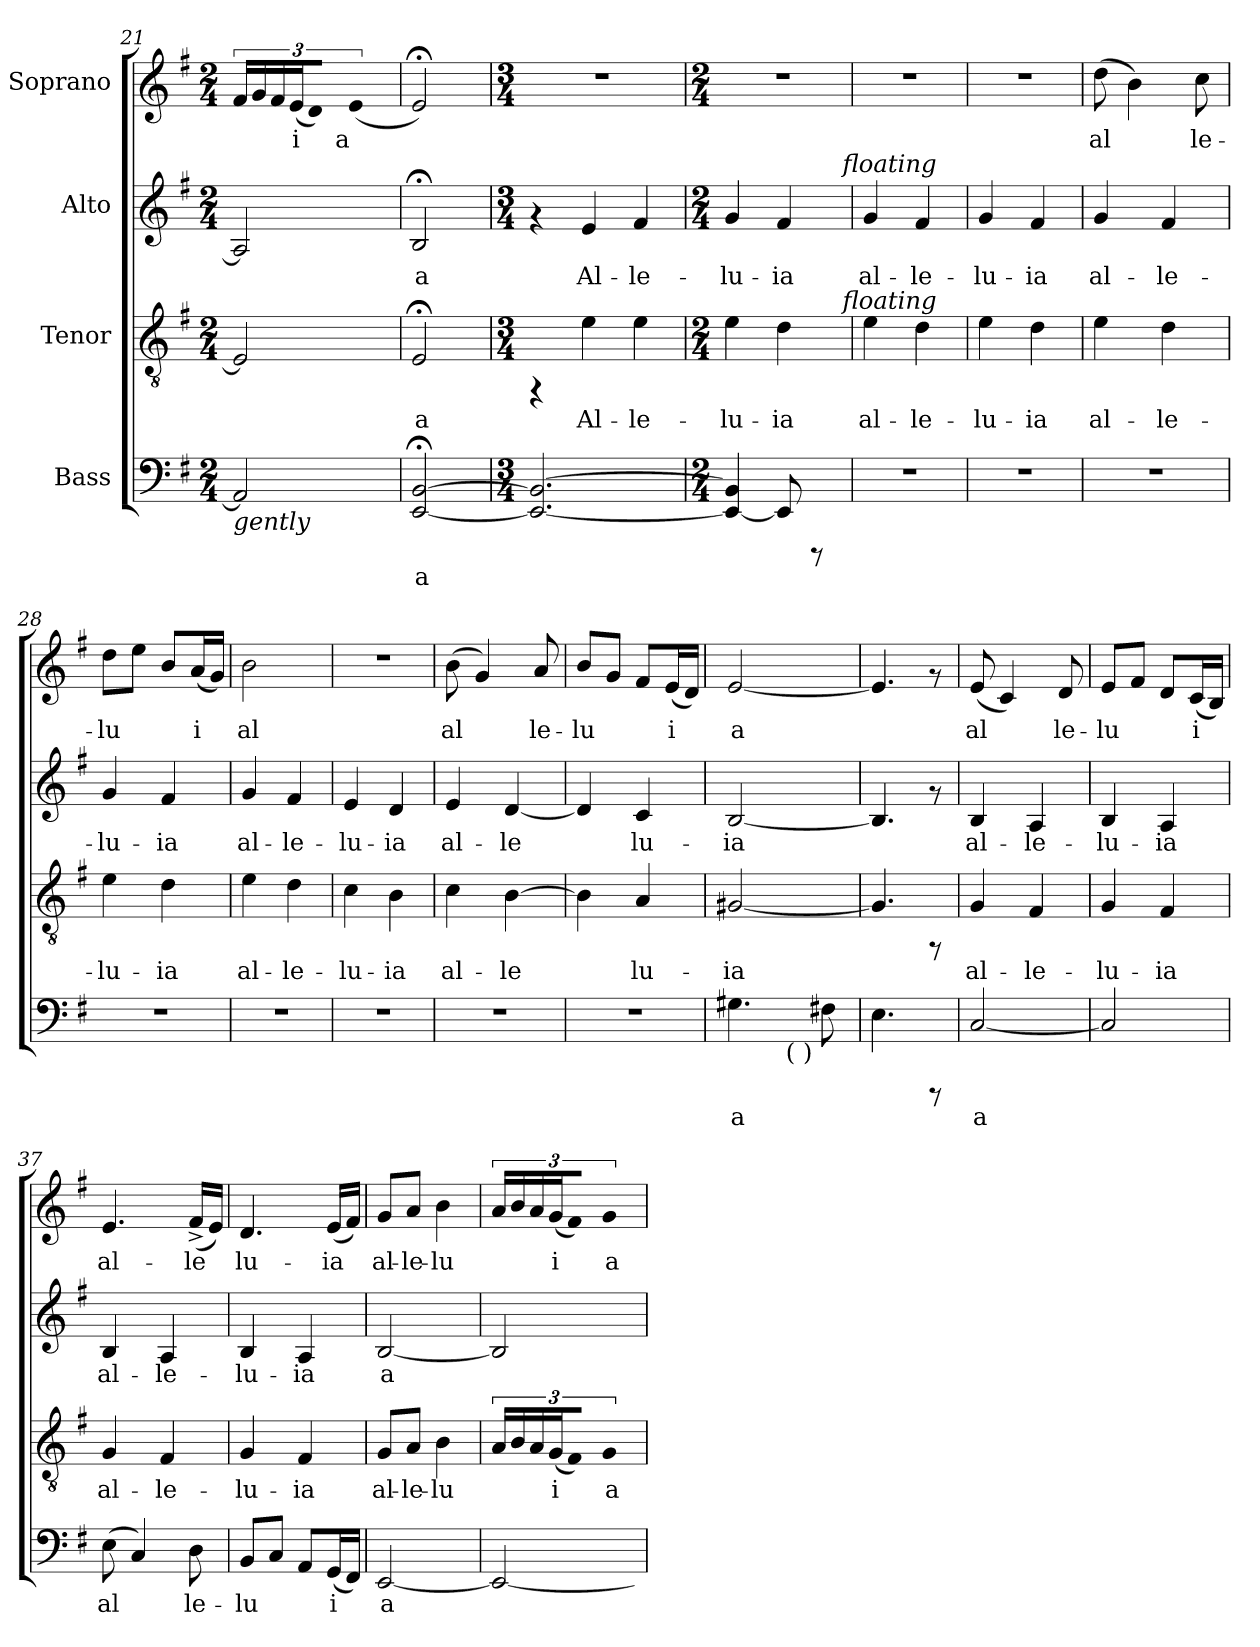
**kern	**text	**kern	**text	**kern	**text	**kern	**text
*part4	*part4	*part3	*part3	*part2	*part2	*part1	*part1
*staff4	*staff4	*staff3	*staff3	*staff2	*staff2	*staff1	*staff1
*I"Bass	*	*I"Tenor	*	*I"Alto	*	*I"Soprano	*
*clefF4	*	*clefGv2	*	*clefG2	*	*clefG2	*
*k[f#]	*	*k[f#]	*	*k[f#]	*	*k[f#]	*
*G:	*	*G:	*	*G:	*	*G:	*
*M2/4	*	*M2/4	*	*M2/4	*	*M2/4	*
=21	=21	=21	=21	=21	=21	=21	=21
!LO:TX:b:i:t=gently	!	!	!	!	!	!	!
!	!LO:LY:b:cj	!	!LO:LY:b:cj	!	!LO:LY:b:cj	!	!LO:LY:b:cj
2AA/]	.	2E/]	.	2A/]	.	24f#/L	.
!	!	!	!	!	!	!	!LO:LY:b:cj
.	.	.	.	.	.	24g/	.
!	!	!	!	!	!	!	!LO:LY:b:cj
.	.	.	.	.	.	24f#/	.
!	!	!	!	!	!	!	!LO:LY:b:cj
.	.	.	.	.	.	(<24e/	i-
!	!	!	!	!	!	!	!LO:LY:b:cj
.	.	.	.	.	.	16d/J)	--
!	!	!	!	!	!	!	!LO:LY:b:cj
.	.	.	.	.	.	(<4e/	-a
.	.	.	.	.	.	48ryy	.
=22	=22	=22	=22	=22	=22	=22	=22
!	!LO:LY:b:cj	!	!LO:LY:b:cj	!	!LO:LY:b:cj	!	!LO:LY:b:cj
[>2BB/;< [<2EE/;<	a	2E;</	a	2B;</	a	2e;</)	.
=23	=23	=23	=23	=23	=23	=23	=23
*M3/4	*	*M3/4	*	*M3/4	*	*M3/4	*
!	!LO:LY:b:cj	!	!	!	!	!	!
2.BB/_> 2.EE/_<	.	4rFF	.	4rf	.	2.r	.
!	!	!	!LO:LY:b:cj	!	!LO:LY:b:cj	!	!
.	.	4e\	Al-	4e/	Al-	.	.
!	!	!	!LO:LY:b:cj	!	!LO:LY:b:cj	!	!
.	.	4e\	-le-	4f#/	-le-	.	.
=24	=24	=24	=24	=24	=24	=24	=24
*M2/4	*	*M2/4	*	*M2/4	*	*M2/4	*
!	!LO:LY:b:cj	!	!LO:LY:b:cj	!	!LO:LY:b:cj	!	!
*	*	*^	*	*^	*	*	*
4BB/] 4EE/_<	.	4e\	4ryy	-lu-	4g/	4ryy	-lu-	2r	.
!	!LO:LY:b:cj	!	!	!LO:LY:b:cj	!	!	!LO:LY:b:cj	!	!
8EE/]	.	4d\	8...ryy	-ia	4f#/	8...ryy	-ia	.	.
8rCCC	.	.	.	.	.	.	.	.	.
!	!	!	!	!	!	!LO:TX:a:i:t=floating	!	!	!
!	!	!	!LO:TX:a:i:t=floating	!	!	!	!	!	!
.	.	.	64ryy	.	.	64ryy	.	.	.
=25	=25	=25	=25	=25	=25	=25	=25	=25	=25
!	!	!	!	!LO:LY:b:cj	!	!	!LO:LY:b:cj	!	!
*	*	*v	*v	*	*	*	*	*	*
*	*	*	*	*v	*v	*	*	*
2r	.	4e\	al-	4g/	al-	2r	.
!	!	!	!LO:LY:b:cj	!	!LO:LY:b:cj	!	!
.	.	4d\	-le-	4f#/	-le-	.	.
=26	=26	=26	=26	=26	=26	=26	=26
!	!	!	!LO:LY:b:cj	!	!LO:LY:b:cj	!	!
2r	.	4e\	-lu-	4g/	-lu-	2r	.
!	!	!	!LO:LY:b:cj	!	!LO:LY:b:cj	!	!
.	.	4d\	-ia	4f#/	-ia	.	.
!!LO:LB:g=z
=27	=27	=27	=27	=27	=27	=27	=27
!	!	!	!LO:LY:b:cj	!	!LO:LY:b:cj	!	!LO:LY:b:cj
2r	.	4e\	al-	4g/	al-	(>8dd\	al-
!	!	!	!	!	!	!	!LO:LY:b:cj
.	.	.	.	.	.	4b\)	--
!	!	!	!LO:LY:b:cj	!	!LO:LY:b:cj	!	!
.	.	4d\	-le-	4f#/	-le-	.	.
!	!	!	!	!	!	!	!LO:LY:b:cj
.	.	.	.	.	.	8cc\	-le-
=28	=28	=28	=28	=28	=28	=28	=28
!	!	!	!LO:LY:b:cj	!	!LO:LY:b:cj	!	!LO:LY:b:cj
2r	.	4e\	-lu-	4g/	-lu-	8dd\L	-lu
!	!	!	!	!	!	!	!LO:LY:b:cj
.	.	.	.	.	.	8ee\J	.
!	!	!	!LO:LY:b:cj	!	!LO:LY:b:cj	!	!LO:LY:b:cj
.	.	4d\	-ia	4f#/	-ia	8b/L	.
!	!	!	!	!	!	!	!LO:LY:b:cj
.	.	.	.	.	.	(<16a/	i-
!	!	!	!	!	!	!	!LO:LY:b:cj
.	.	.	.	.	.	16g/J)	--
=29	=29	=29	=29	=29	=29	=29	=29
!	!	!	!LO:LY:b:cj	!	!LO:LY:b:cj	!	!LO:LY:b:cj
2r	.	4e\	al-	4g/	al-	2b\	-al
!	!	!	!LO:LY:b:cj	!	!LO:LY:b:cj	!	!
.	.	4d\	-le-	4f#/	-le-	.	.
=30	=30	=30	=30	=30	=30	=30	=30
!	!	!	!LO:LY:b:cj	!	!LO:LY:b:cj	!	!
2r	.	4c\	-lu-	4e/	-lu-	2r	.
!	!	!	!LO:LY:b:cj	!	!LO:LY:b:cj	!	!
.	.	4B\	-ia	4d/	-ia	.	.
=31	=31	=31	=31	=31	=31	=31	=31
!	!	!	!LO:LY:b:cj	!	!LO:LY:b:cj	!	!LO:LY:b:cj
2r	.	4c\	al-	4e/	al-	(>8b\	al-
!	!	!	!	!	!	!	!LO:LY:b:cj
.	.	.	.	.	.	4g/)	--
!	!	!	!LO:LY:b:cj	!	!LO:LY:b:cj	!	!
.	.	[>4B\	-le-	[<4d/	-le-	.	.
!	!	!	!	!	!	!	!LO:LY:b:cj
.	.	.	.	.	.	8a/	-le-
=32	=32	=32	=32	=32	=32	=32	=32
!	!	!	!LO:LY:b:cj	!	!LO:LY:b:cj	!	!LO:LY:b:cj
2r	.	4B\]	--	4d/]	--	8b/L	-lu
!	!	!	!	!	!	!	!LO:LY:b:cj
.	.	.	.	.	.	8g/J	.
!	!	!	!LO:LY:b:cj	!	!LO:LY:b:cj	!	!LO:LY:b:cj
.	.	4A/	-lu-	4c/	-lu-	8f#/L	.
!	!	!	!	!	!	!	!LO:LY:b:cj
.	.	.	.	.	.	(<16e/	i-
!	!	!	!	!	!	!	!LO:LY:b:cj
.	.	.	.	.	.	16d/J)	--
=33	=33	=33	=33	=33	=33	=33	=33
!	!LO:LY:b:cj	!	!LO:LY:b:cj	!	!LO:LY:b:cj	!	!LO:LY:b:cj
*^	*	*	*	*	*	*	*
4.G#X\	8ryy	a	[<2G#X/	-ia	[<2B/	-ia	[<2e/	-a
.	16ryy	.	.	.	.	.	.	.
.	64ryy	.	.	.	.	.	.	.
!	!LO:TX:b:t=( )	!	!	!	!	!	!	!
.	4ryy	.	.	.	.	.	.	.
!	!	!LO:LY:b:cj	!	!	!	!	!	!
8F#X\	.	.	.	.	.	.	.	.
.	32.ryy	.	.	.	.	.	.	.
=34	=34	=34	=34	=34	=34	=34	=34	=34
!	!	!LO:LY:b:cj	!	!LO:LY:b:cj	!	!LO:LY:b:cj	!	!LO:LY:b:cj
*v	*v	*	*	*	*	*	*	*
4.E\	.	4.G#/]	.	4.B/]	.	4.e/]	.
8rCCC	.	8rFF	.	8rf	.	8rf	.
=35	=35	=35	=35	=35	=35	=35	=35
!	!LO:LY:b:cj	!	!LO:LY:b:cj	!	!LO:LY:b:cj	!	!LO:LY:b:cj
[<2C/	a	4G/	al-	4B/	al-	(<8e/	al-
!	!	!	!	!	!	!	!LO:LY:b:cj
.	.	.	.	.	.	4c/)	--
!	!	!	!LO:LY:b:cj	!	!LO:LY:b:cj	!	!
.	.	4F#/	-le-	4A/	-le-	.	.
!	!	!	!	!	!	!	!LO:LY:b:cj
.	.	.	.	.	.	8d/	-le-
!!LO:LB:g=z
=36	=36	=36	=36	=36	=36	=36	=36
!	!LO:LY:b:cj	!	!LO:LY:b:cj	!	!LO:LY:b:cj	!	!LO:LY:b:cj
2C/]	.	4G/	-lu-	4B/	-lu-	8e/L	-lu
!	!	!	!	!	!	!	!LO:LY:b:cj
.	.	.	.	.	.	8f#/J	.
!	!	!	!LO:LY:b:cj	!	!LO:LY:b:cj	!	!LO:LY:b:cj
.	.	4F#/	-ia	4A/	-ia	8d/L	.
!	!	!	!	!	!	!	!LO:LY:b:cj
.	.	.	.	.	.	(<16c/	i-
!	!	!	!	!	!	!	!LO:LY:b:cj
.	.	.	.	.	.	16B/J)	--
=37	=37	=37	=37	=37	=37	=37	=37
!	!LO:LY:b:cj	!	!LO:LY:b:cj	!	!LO:LY:b:cj	!	!LO:LY:b:cj
(>8E\	al-	4G/	al-	4B/	al-	4.e/	-al-
!	!LO:LY:b:cj	!	!	!	!	!	!
4C/)	--	.	.	.	.	.	.
!	!	!	!LO:LY:b:cj	!	!LO:LY:b:cj	!	!
.	.	4F#/	-le-	4A/	-le-	.	.
!	!LO:LY:b:cj	!	!	!	!	!	!LO:LY:b:cj
8D\	-le-	.	.	.	.	(<16f#^>/L	-le-
!	!	!	!	!	!	!	!LO:LY:b:cj
.	.	.	.	.	.	16e/J)	--
=38	=38	=38	=38	=38	=38	=38	=38
!	!LO:LY:b:cj	!	!LO:LY:b:cj	!	!LO:LY:b:cj	!	!LO:LY:b:cj
8BB/L	-lu	4G/	-lu-	4B/	-lu-	4.d/	-lu-
!	!LO:LY:b:cj	!	!	!	!	!	!
8C/J	.	.	.	.	.	.	.
!	!LO:LY:b:cj	!	!LO:LY:b:cj	!	!LO:LY:b:cj	!	!
8AA/L	.	4F#/	-ia	4A/	-ia	.	.
!	!LO:LY:b:cj	!	!	!	!	!	!LO:LY:b:cj
(<16GG/	i-	.	.	.	.	(<16e/L	-ia
!	!LO:LY:b:cj	!	!	!	!	!	!LO:LY:b:cj
16FF#/J)	--	.	.	.	.	16f#/J)	.
=39	=39	=39	=39	=39	=39	=39	=39
!	!LO:LY:b:cj	!	!LO:LY:b:cj	!	!LO:LY:b:cj	!	!LO:LY:b:cj
[<2EE/	-a	8G/L	al-	[<2B/	a	8g/L	al-
!	!	!	!LO:LY:b:cj	!	!	!	!LO:LY:b:cj
.	.	8A/J	-le-	.	.	8a/J	-le-
!	!	!	!LO:LY:b:cj	!	!	!	!LO:LY:b:cj
.	.	4B\	-lu	.	.	4b\	-lu
=40	=40	=40	=40	=40	=40	=40	=40
!	!LO:LY:b:cj	!	!LO:LY:b:cj	!	!LO:LY:b:cj	!	!LO:LY:b:cj
2EE/_<	.	24A/L	.	2B/]	.	24a/L	.
!	!	!	!LO:LY:b:cj	!	!	!	!LO:LY:b:cj
.	.	24B/	.	.	.	24b/	.
!	!	!	!LO:LY:b:cj	!	!	!	!LO:LY:b:cj
.	.	24A/	.	.	.	24a/	.
!	!	!	!LO:LY:b:cj	!	!	!	!LO:LY:b:cj
.	.	(<24G/	i-	.	.	(<24g/	i-
!	!	!	!LO:LY:b:cj	!	!	!	!LO:LY:b:cj
.	.	16F#/J)	--	.	.	16f#/J)	--
!	!	!	!LO:LY:b:cj	!	!	!	!LO:LY:b:cj
.	.	4G/	-a	.	.	4g/	-a
.	.	48ryy	.	.	.	48ryy	.
=	=	=	=	=	=	=	=
*-	*-	*-	*-	*-	*-	*-	*-
